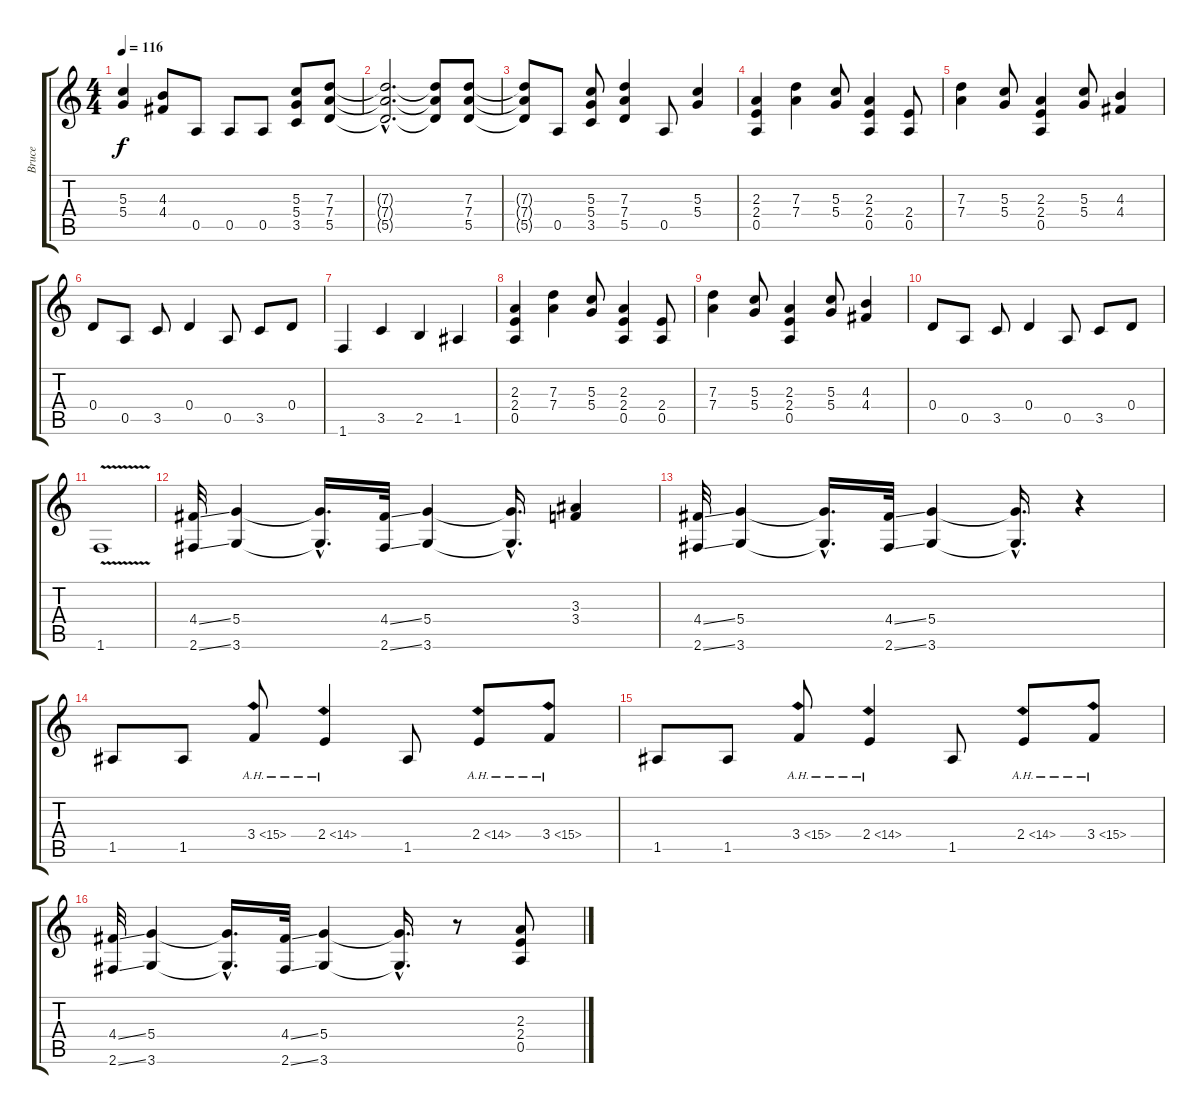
\track ("Bruce" "Bruce") {instrument overdrivenguitar}
\staff {score tabs}
\tuning (E4 B3 G3 D3 A2 E2) {hide}
\ts (4 4)
\tempo 116
\clef g2
\ks c
(5.3{t} 5.4{t}).4{dy f} (4.3 4.4).8 0.5.8 0.5.8 0.5.8 (5.3 5.4 3.5).8 (7.3 7.4 5.5).8 |
(7.3{hac t} 7.4{hac t} 5.5{hac t}).2{d} (7.3{t} 7.4{t} 5.5{t}).8 (7.3 7.4 5.5).8 |
(7.3{t} 7.4{t} 5.5{t}).8 0.5.8 (5.3 5.4 3.5).8 (7.3 7.4 5.5).4 0.5.8 (5.3 5.4).4 |
(2.3 2.4 0.5).4 (7.3 7.4).4 (5.3 5.4).8 (2.3 2.4 0.5).4 (2.4 0.5).8 |
(7.3 7.4).4 (5.3 5.4).8 (2.3 2.4 0.5).4 (5.3 5.4).8 (4.3 4.4).4 |
0.4.8 0.5.8 3.5.8 0.4.4 0.5.8 3.5.8 0.4.8 |
1.6.4 3.5.4 2.5.4 1.5.4 |
(2.3 2.4 0.5).4 (7.3 7.4).4 (5.3 5.4).8 (2.3 2.4 0.5).4 (2.4 0.5).8 |
(7.3 7.4).4 (5.3 5.4).8 (2.3 2.4 0.5).4 (5.3 5.4).8 (4.3 4.4).4 |
0.4.8 0.5.8 3.5.8 0.4.4 0.5.8 3.5.8 0.4.8 |
1.6{v}.1 |
(4.4{ss} 2.6{ss}).32 (5.4 3.6).4 (5.4{hac t} 3.6{hac t}).16{d} (4.4{ss} 2.6{ss}).32 (5.4 3.6).4 (5.4{hac t} 3.6{hac t}).16{d} (3.3 3.4).4 |
(4.4{ss} 2.6{ss}).32 (5.4 3.6).4 (5.4{hac t} 3.6{hac t}).16{d} (4.4{ss} 2.6{ss}).32 (5.4 3.6).4 (5.4{hac t} 3.6{hac t}).16{d} r.4 |
1.5.8 1.5.8 3.4{ah 12}.8 2.4{ah 12}.4 1.5.8 2.4{ah 12}.8 3.4{ah 12}.8 |
1.5.8 1.5.8 3.4{ah 12}.8 2.4{ah 12}.4 1.5.8 2.4{ah 12}.8 3.4{ah 12}.8 |
(4.4{ss} 2.6{ss}).32 (5.4 3.6).4 (5.4{hac t} 3.6{hac t}).16{d} (4.4{ss} 2.6{ss}).32 (5.4 3.6).4 (5.4{hac t} 3.6{hac t}).16{d} r.8 (2.3 2.4 0.5).8
